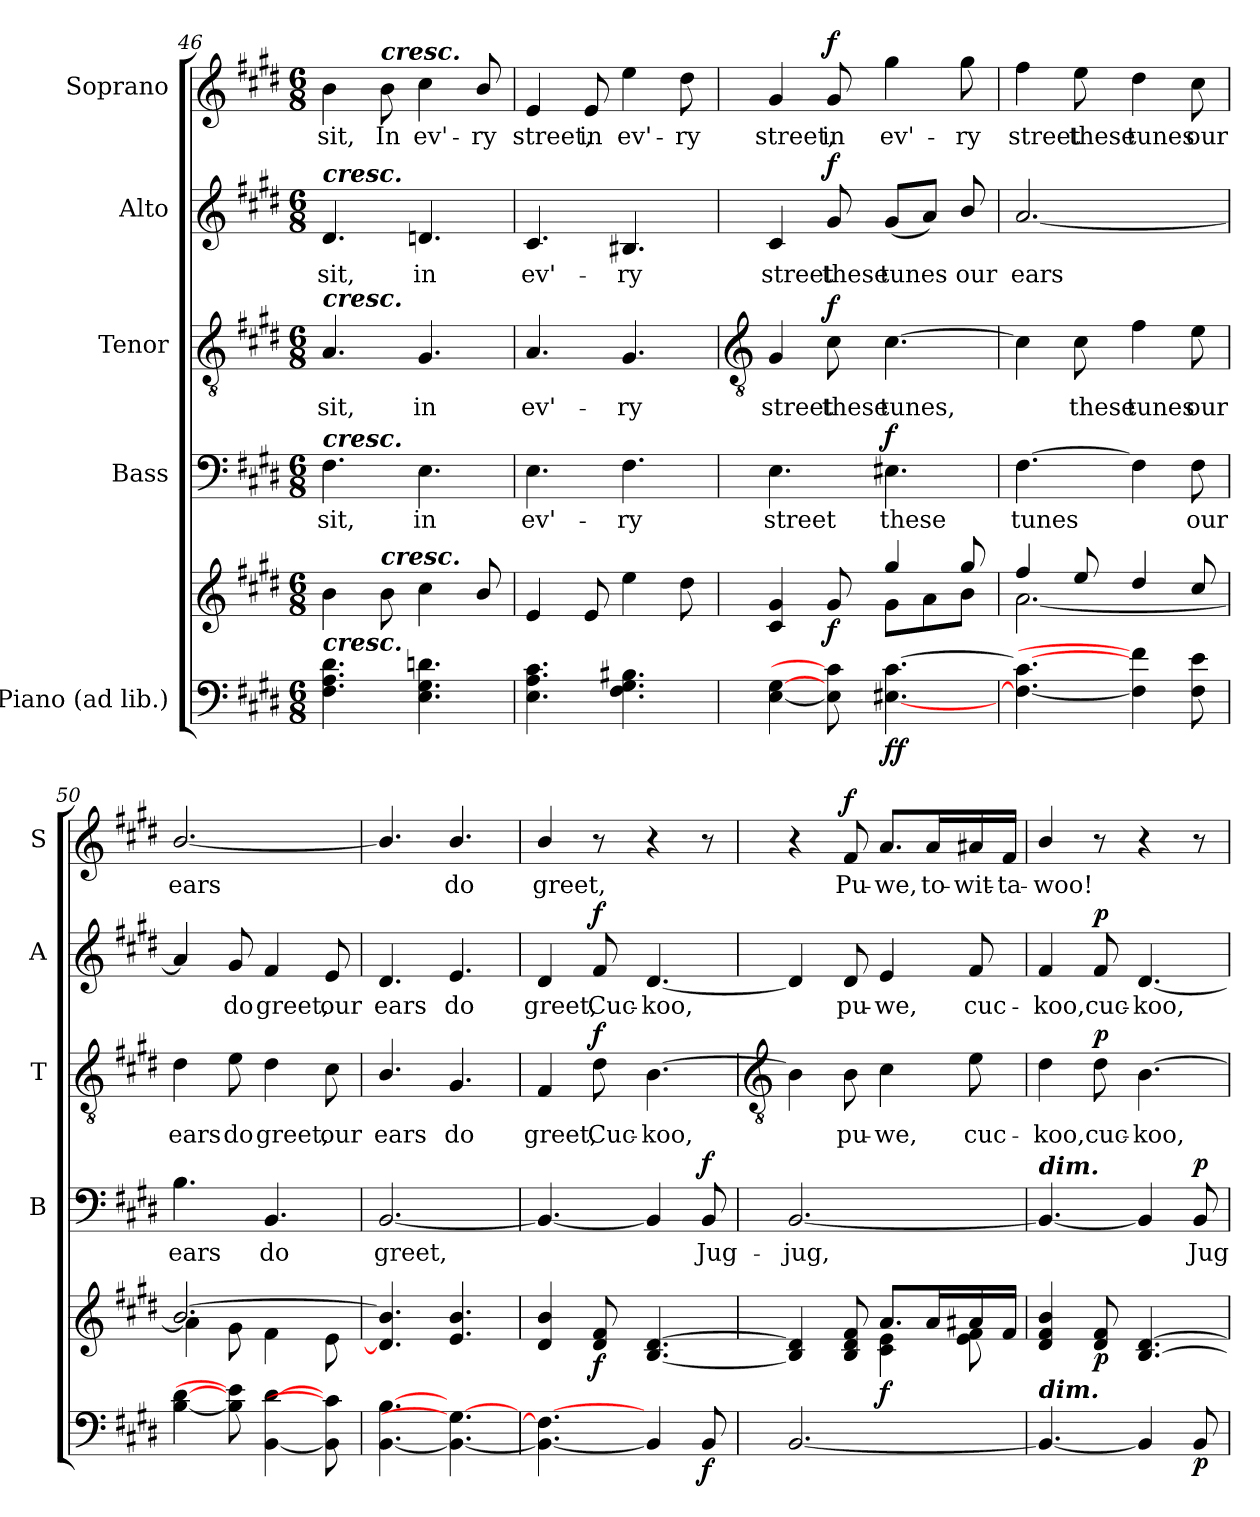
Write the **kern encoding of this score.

**kern	**kern	**dynam	**kern	**text	**dynam	**kern	**text	**dynam	**kern	**text	**dynam	**kern	**text	**dynam
*part5	*part5	*part5	*part4	*part4	*part4	*part3	*part3	*part3	*part2	*part2	*part2	*part1	*part1	*part1
*staff6	*staff5	*staff5/6	*staff4	*staff4	*staff4	*staff3	*staff3	*staff3	*staff2	*staff2	*staff2	*staff1	*staff1	*staff1
*I"Piano (ad lib.)	*	*	*I"Bass	*	*	*I"Tenor	*	*	*I"Alto	*	*	*I"Soprano	*	*
*	*	*	*I'B	*	*	*I'T	*	*	*I'A	*	*	*I'S	*	*
*clefF4	*clefG2	*	*clefF4	*	*	*clefGv2	*	*	*clefG2	*	*	*clefG2	*	*
*k[f#c#g#d#]	*k[f#c#g#d#]	*	*k[f#c#g#d#]	*	*	*k[f#c#g#d#]	*	*	*k[f#c#g#d#]	*	*	*k[f#c#g#d#]	*	*
*E:	*E:	*	*E:	*	*	*E:	*	*	*E:	*	*	*E:	*	*
*M6/8	*M6/8	*	*M6/8	*	*	*M6/8	*	*	*M6/8	*	*	*M6/8	*	*
=46	=46	=46	=46	=46	=46	=46	=46	=46	=46	=46	=46	=46	=46	=46
!	!	!	!	!	!	!	!	!	!LO:TX:a:Bi:t=cresc.	!	!	!	!	!
!	!	!	!	!	!	!LO:TX:a:Bi:t=cresc.	!	!	!	!	!	!	!	!
!	!	!	!LO:TX:a:Bi:t=cresc.	!	!	!	!	!	!	!	!	!	!	!
!LO:TX:a:Bi:t=cresc.	!	!	!	!	!	!	!	!	!	!	!	!	!	!
!	!	!	!	!LO:LY:b	!	!	!LO:LY:b	!	!	!LO:LY:b	!	!	!LO:LY:b	!
4.F# 4.A 4.d#	4b	.	4.F#	sit,	.	4.A	sit,	.	4.d#	sit,	.	4b	sit,	.
!	!	!	!	!	!	!	!	!	!	!	!	!LO:TX:a:Bi:t=cresc.	!	!
!	!LO:TX:a:Bi:t=cresc.	!	!	!	!	!	!	!	!	!	!	!	!	!
!	!	!	!	!	!	!	!	!	!	!	!	!	!LO:LY:b	!
.	8b	.	.	.	.	.	.	.	.	.	.	8b	In	.
!	!	!	!	!LO:LY:b	!	!	!LO:LY:b	!	!	!LO:LY:b	!	!	!LO:LY:b	!
4.E 4.G# 4.dn	4cc#	.	4.E	in	.	4.G#	in	.	4.dn	in	.	4cc#	ev'-	.
!	!	!	!	!	!	!	!	!	!	!	!	!	!LO:LY:b	!
.	8b/	.	.	.	.	.	.	.	.	.	.	8b/	-ry	.
=47	=47	=47	=47	=47	=47	=47	=47	=47	=47	=47	=47	=47	=47	=47
!	!	!	!	!LO:LY:b	!	!	!LO:LY:b	!	!	!LO:LY:b	!	!	!LO:LY:b	!
4.E 4.A 4.c#	4e	.	4.E	ev'-	.	4.A	ev'-	.	4.c#	ev'-	.	4e	street,	.
!	!	!	!	!	!	!	!	!	!	!	!	!	!LO:LY:b	!
.	8e	.	.	.	.	.	.	.	.	.	.	8e	in	.
!	!	!	!	!LO:LY:b	!	!	!LO:LY:b	!	!	!LO:LY:b	!	!	!LO:LY:b	!
4.F# 4.G# 4.B#X	4ee	.	4.F#	-ry	.	4.G#	-ry	.	4.B#X	-ry	.	4ee	ev'-	.
!	!	!	!	!	!	!	!	!	!	!	!	!	!LO:LY:b	!
.	8dd#	.	.	.	.	.	.	.	.	.	.	8dd#	-ry	.
!!LO:LB:g=z
=48	=48	=48	=48	=48	=48	=48	=48	=48	=48	=48	=48	=48	=48	=48
*	*	*	*	*	*	*clefGv2	*	*	*	*	*	*	*	*
*	*^	*	*	*	*	*	*	*	*	*	*	*	*	*
!	!	!	!	!	!LO:LY:b	!	!	!LO:LY:b	!	!	!LO:LY:b	!	!	!LO:LY:b	!
[4E [4G#	4c#/ 4g#/	4.ryy	.	4.E	street	.	4G#	street	.	4c#	street	.	4g#	street,	.
!	!	!	!LO:DY:b	!	!	!	!	!LO:LY:b	!LO:DY:b	!	!LO:LY:b	!LO:DY:b	!	!LO:LY:b	!LO:DY:b
8E] 8c#]	8g#/	.	f	.	.	.	8c#	these	f	8g#	these	f	8g#	in	f
!	!	!	!LO:DY:b=2	!	!LO:LY:b	!	!	!LO:LY:b	!	!	!LO:LY:b	!	!	!LO:LY:b	!
!	!	!	!LO:DY:n=1:b	!	!	!LO:DY:b	!	!	!	!	!	!	!	!	!
[4.E#X [4.c#	4gg#/	8g#\L	f f	4.E#X	these	f	[4.c#	tunes,	.	(<8g#L	tunes	.	4gg#	ev'-	.
.	.	8a\	.	.	.	.	.	.	.	8aJ)	.	.	.	.	.
!	!	!	!	!	!	!	!	!	!	!	!LO:LY:b	!	!	!LO:LY:b	!
.	8gg#/	8b\J	.	.	.	.	.	.	.	8b/	our	.	8gg#	-ry	.
=49	=49	=49	=49	=49	=49	=49	=49	=49	=49	=49	=49	=49	=49	=49	=49
!	!	!	!	!	!LO:LY:b	!	!	!	!	!	!LO:LY:b	!	!	!LO:LY:b	!
4.F#_ 4.c#_	4ff#/	[2.a\	.	[4.F#	tunes	.	4c#]	.	.	[2.a	ears	.	4ff#	street	.
!	!	!	!	!	!	!	!	!LO:LY:b	!	!	!	!	!	!LO:LY:b	!
.	8ee/	.	.	.	.	.	8c#	these	.	.	.	.	8ee	these	.
!	!	!	!	!	!	!	!	!LO:LY:b	!	!	!	!	!	!LO:LY:b	!
4F#] 4f#]	4dd#/	.	.	4F#]	.	.	4f#	tunes	.	.	.	.	4dd#	tunes	.
!	!	!	!	!	!LO:LY:b	!	!	!LO:LY:b	!	!	!	!	!	!LO:LY:b	!
8F# 8e	8cc#/	.	.	8F#	our	.	8e	our	.	.	.	.	8cc#	our	.
=50	=50	=50	=50	=50	=50	=50	=50	=50	=50	=50	=50	=50	=50	=50	=50
!	!	!	!	!	!LO:LY:b	!	!	!LO:LY:b	!	!	!	!	!	!LO:LY:b	!
[4B [4d#	[2.b/	4a\]	.	4.B	ears	.	4d#	ears	.	4a]	.	.	[2.b/	ears	.
!	!	!	!	!	!	!	!	!LO:LY:b	!	!	!LO:LY:b	!	!	!	!
8B] 8e]	.	8g#\	.	.	.	.	8e	do	.	8g#	do	.	.	.	.
!	!	!	!	!	!LO:LY:b	!	!	!LO:LY:b	!	!	!LO:LY:b	!	!	!	!
[4BB [4d#	.	4f#\	.	4.BB	do	.	4d#	greet,	.	4f#	greet,	.	.	.	.
!	!	!	!	!	!	!	!	!LO:LY:b	!	!	!LO:LY:b	!	!	!	!
8BB] 8c#]	.	8e\	.	.	.	.	8c#	our	.	8e	our	.	.	.	.
=51	=51	=51	=51	=51	=51	=51	=51	=51	=51	=51	=51	=51	=51	=51	=51
!	!	!	!	!	!LO:LY:b	!	!	!LO:LY:b	!	!	!LO:LY:b	!	!	!	!
[4.BB [4.B	4.d#/] 4.b/]	2.ryy	.	[2.BB	greet,	.	4.B/	ears	.	4.d#	ears	.	4.b/]	.	.
!	!	!	!	!	!	!	!	!LO:LY:b	!	!	!LO:LY:b	!	!	!LO:LY:b	!
4.BB_ 4.G#_	4.e/ 4.b/	.	.	.	.	.	4.G#	do	.	4.e	do	.	4.b/	do	.
=52	=52	=52	=52	=52	=52	=52	=52	=52	=52	=52	=52	=52	=52	=52	=52
!	!	!	!	!	!	!	!	!LO:LY:b	!	!	!LO:LY:b	!	!	!LO:LY:b	!
4.BB_ 4.F#_	4d#/ 4b/	4ryy	.	4.BB_	.	.	4F#	greet,	.	4d#	greet,	.	4b/	greet,	.
!	!	!	!LO:DY:b	!	!	!	!	!LO:LY:b	!LO:DY:b	!	!LO:LY:b	!LO:DY:b	!	!	!
.	8d#/ 8f#/	2ryy	f	.	.	.	8d#	Cuc-	f	8f#	Cuc-	f	8r	.	.
!	!	!	!	!	!	!	!	!LO:LY:b	!	!	!LO:LY:b	!	!	!	!
4BB]	[4.B/ [4.d#/	.	.	4BB]	.	.	[4.B	-koo,	.	[4.d#	-koo,	.	4r	.	.
!	!	!	!LO:DY:b=2	!	!LO:LY:b	!LO:DY:b	!	!	!	!	!	!	!	!	!
8BB	.	.	f	8BB	Jug-	f	.	.	.	.	.	.	8r	.	.
!!LO:LB:g=z
=53	=53	=53	=53	=53	=53	=53	=53	=53	=53	=53	=53	=53	=53	=53	=53
*	*	*	*	*	*	*	*clefGv2	*	*	*	*	*	*	*	*
!	!	!	!	!	!LO:LY:b	!	!	!	!	!	!	!	!	!	!
[2.BB	4B/] 4d#/]	4.ryy	.	[2.BB	-jug,	.	4B]	.	.	4d#]	.	.	4r	.	.
!	!	!	!	!	!	!	!	!LO:LY:b	!	!	!LO:LY:b	!	!	!LO:LY:b	!LO:DY:b
.	8B/ 8d#/ 8f#/	.	.	.	.	.	8B	pu-	.	8d#	pu-	.	8f#	Pu-	f
!	!	!	!LO:DY:b	!	!	!	!	!LO:LY:b	!	!	!LO:LY:b	!	!	!LO:LY:b	!
.	8.a/L	4c#\ 4e\	f	.	.	.	4c#	-we,	.	4e	-we,	.	8.a/L	-we,	.
!	!	!	!	!	!	!	!	!	!	!	!	!	!	!LO:LY:b	!
.	16a/L	.	.	.	.	.	.	.	.	.	.	.	16a/L	to-	.
!	!	!	!	!	!	!	!	!LO:LY:b	!	!	!LO:LY:b	!	!	!LO:LY:b	!
.	16a#X/	8e\ 8f#\	.	.	.	.	8e	cuc-	.	8f#	cuc-	.	16a#X/	-wit-	.
!	!	!	!	!	!	!	!	!	!	!	!	!	!	!LO:LY:b	!
.	16f#/JJ	.	.	.	.	.	.	.	.	.	.	.	16f#/JJ	-ta-	.
=54	=54	=54	=54	=54	=54	=54	=54	=54	=54	=54	=54	=54	=54	=54	=54
!	!	!	!	!LO:TX:a:Bi:t=dim.	!	!	!	!	!	!	!	!	!	!	!
!LO:TX:a:Bi:t=dim.	!	!	!	!	!	!	!	!	!	!	!	!	!	!	!
!	!	!	!	!	!	!	!	!LO:LY:b	!	!	!LO:LY:b	!	!	!LO:LY:b	!
4.BB_	4d#/ 4f#/ 4b/	2.ryy	.	4.BB_	.	.	4d#	-koo,	.	4f#	-koo,	.	4b/	-woo!	.
!	!	!	!LO:DY:b	!	!	!	!	!LO:LY:b	!LO:DY:b	!	!LO:LY:b	!LO:DY:b	!	!	!
.	8d#/ 8f#/	.	p	.	.	.	8d#	cuc-	p	8f#	cuc-	p	8r	.	.
!	!	!	!	!	!	!	!	!LO:LY:b	!	!	!LO:LY:b	!	!	!	!
4BB]	[4.B/ [4.d#/	.	.	4BB]	.	.	[4.B	-koo,	.	[4.d#	-koo,	.	4r	.	.
!	!	!	!LO:DY:b=2	!	!LO:LY:b	!LO:DY:b	!	!	!	!	!	!	!	!	!
8BB	.	.	p	8BB	Jug-	p	.	.	.	.	.	.	8r	.	.
*	*v	*v	*	*	*	*	*	*	*	*	*	*	*	*	*
=	=	=	=	=	=	=	=	=	=	=	=	=	=	=
*-	*-	*-	*-	*-	*-	*-	*-	*-	*-	*-	*-	*-	*-	*-
